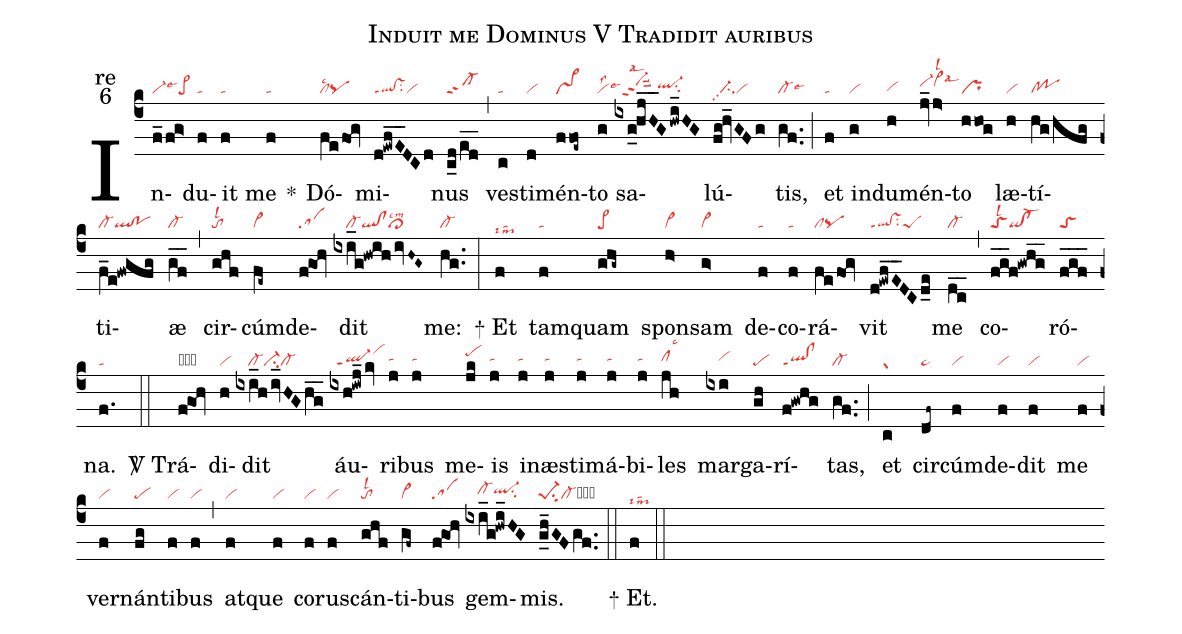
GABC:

name:Induit me Dominus V Tradidit auribus;
office-part:re;
mode:6;
nabc-lines:1;
%%
(c4) In(f_fg>|vi-pe>lse4)du(f|ta)it(f|ta) me(f|ta) <sp>*</sp>() Dó(fe/fog|cllsc2pq)mi(d!ewfE__DCd|ql!vsppt1su2vi)nus(c_d/ed__|cl-ppt2) (,) ves(c|ta)ti(d|vi)mén(ffoe~|vs>)to(g|vilss2) sa(ixg_hj_H_G/hwi_HG|`vi-hippt2suu2lsal2lse4/ql-hhsu2)lú(fg!hv_GFg|//ci-pp2vi)tis,(gf..|cl-lse6) (;) et(f|ta) in(g|vi)du(h|vihg)mén(jv_j>|vi-hivi>hilsl2lsal6)to(hhog|pr) læ(h|vi)tí(hg/hfg|cl!po)ti(f_e!fwgfg|cl-ql!po)æ(gf__|cl-) (,) cir(ghf|tolsl2)cúm(fe~|vi>)de(f@goh|sa)dit(ixi_g!hwih/ivH~G~|////cl-ql!clcl>lscm2) me:(hg..|cl-) (:)

<sp>+</sp> Et(f|talsim8) tam(f|ta)quam(ghg~|pe>) spon(h>|vi>)sam(g>|vi>) de(f|ta)co(f|ta)rá(fe/fog|clpq)vit(d!ewfE__DCd_e|ql!vsppt1su2peS) me(dc__|cl-) (,) co(fg__f!gwhg__|toSlsl2qi!cl-)ró(fgf___|toS)na.(f.|ta) (::)

<sp>V/</sp> Trá(f@goh|obsa)di(h|vi)dit(ixi_h/iv_HGhg__|////cl-ci-cl-) áu(ixh!iwj_/kv|//ql-ppt1vihk)ri(j|tahh)bus(j|tahh) me(jk|pehj)is(j|tahh) i(j|tahh)næs(j|tahh)ti(j|tahh)má(j|tahh)bi(j|tahh)les(jh|clhhlsc3) mar(ixi|////vihh)ga(gh|pe)rí(f!gwhg|ql!clppt1)tas,(gf..|cl-) (;) et(c|gr) cir(df~|pe~)cúm(f|vi)de(f|vi)dit(f|vi) me(f|vi) ver(f|vi)nán(fg|pe)ti(f|vi)bus(f|vi) (,) at(f|vi)que(f|vi) co(f|vi)rus(f|vi)cán(ghf|tolsl2)ti(gf~|vi>)bus(f!goh|sa) gem(ixi_g!hwi_HG|////cl-hhql-hhsu2)mis.(g_h_GFgf..|pe-1su2cl-cb) (::)

<sp>+</sp> Et.(f|talsim8) (::)
